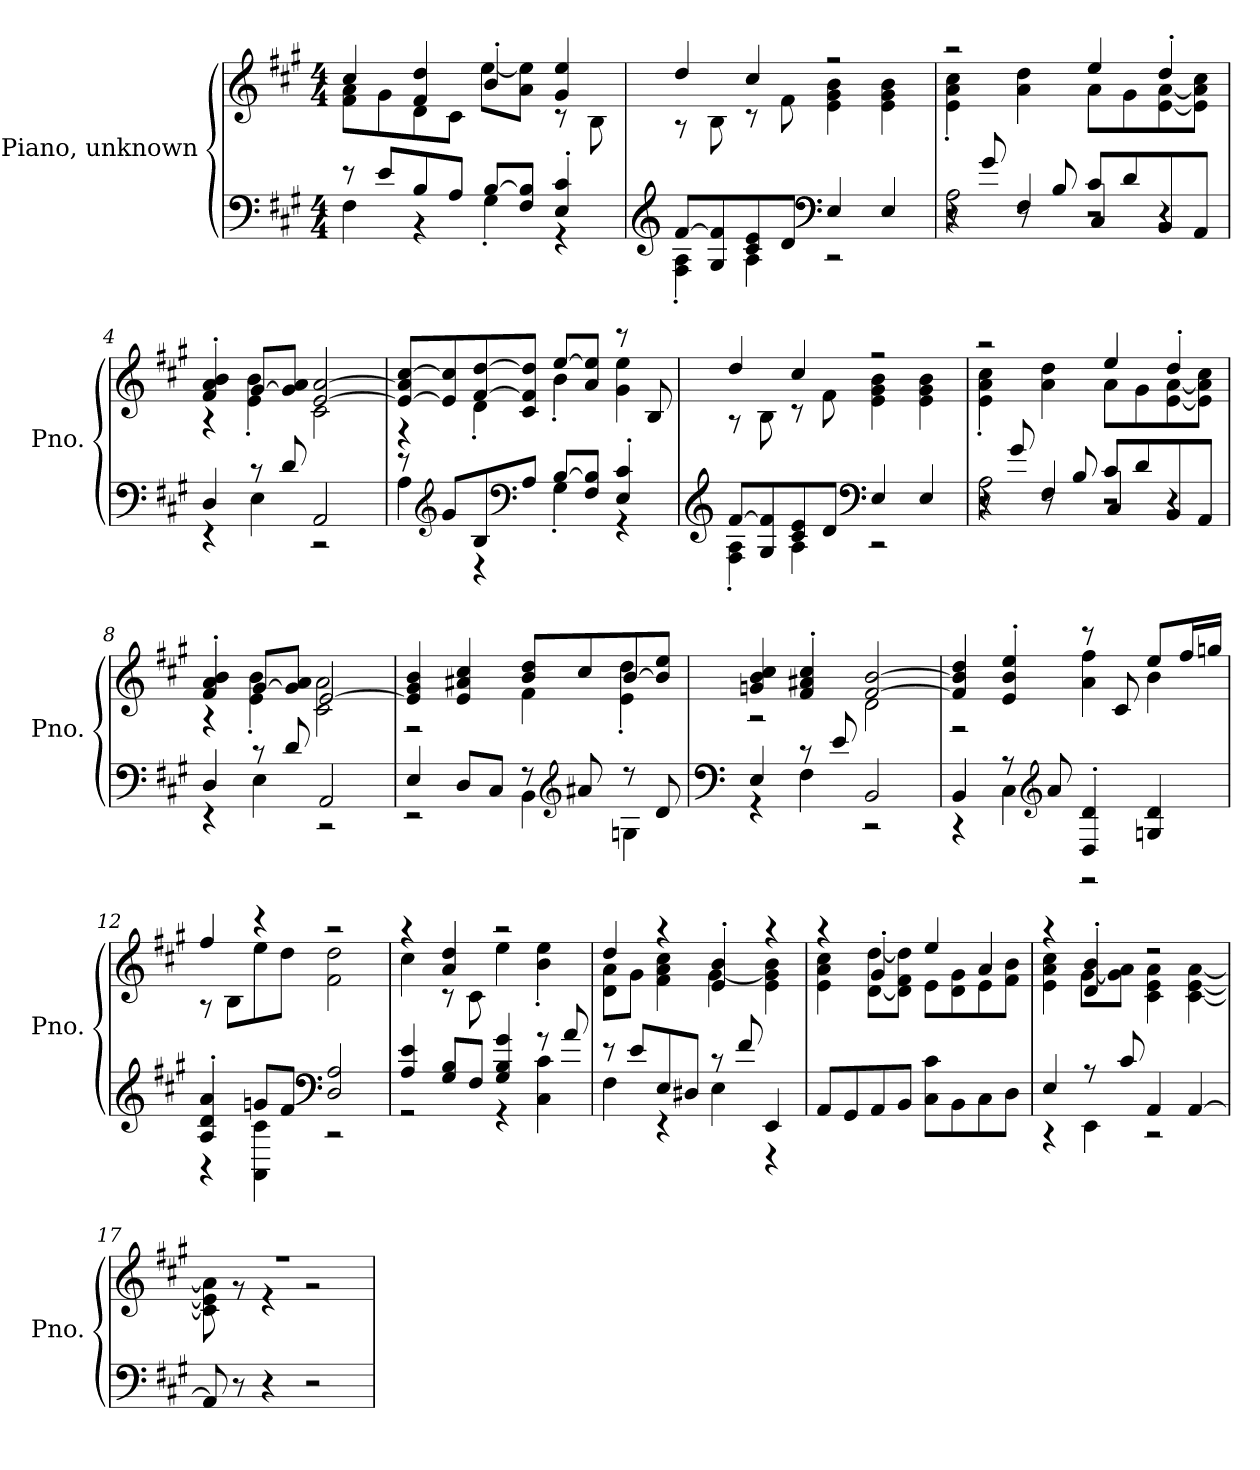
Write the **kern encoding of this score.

**kern	**kern
*part1	*part1
*staff2	*staff1
*I"Piano, unknown	*
*I'Pno.	*
*clefF4	*clefG2
*k[f#c#g#]	*k[f#c#g#]
*M4/4	*M4/4
*MM120	*MM120
=1	=1
*^	*^
8r	4F#\	4cc#/	8f#\ 8a\L
8e/L	.	.	8g#\
8B/	4r	4f#/ 4dd/	8d\
8A/J	.	.	8c#\J
[8B/L	4G#'\	4b'/	[8ee\L
8F#/ 8B/]J	.	.	8a\ 8ee\]J
4E/' 4c#/'	4r	4g#/ 4ee/	8r
.	.	.	8B\
=2	=2	=2	=2
*clefG2	*	*	*
[8f#/L	4F#\' 4A\'	4dd/	8r
8G#/ 8f#/]	.	.	8B\
8c#/ 8e/	4A\	4cc#/	8r
8d/J	.	.	8f#\
*clefF4	*	*	*
4E/	2r	2r	4e\ 4g#\ 4b\
4E/	.	.	4e\ 4g#\ 4b\
=3	=3	=3	=3
*	*^	*	*
8r	2A\	4r	2r	4e\' 4a\' 4cc#\'
8g#/	.	.	.	.
8r	.	4F#/	.	4a\ 4dd\
8B/	.	.	.	.
8c#/L	2r	4C#/	4ee/	8a\L
8d/	.	.	.	8g#\
8BB/	.	4r	4dd'/	[8e\ [8a\
8AA/J	.	.	.	8e\] 8a\] 8cc#\J
*	*v	*v	*	*
=4	=4	=4	=4
4D/	4r	4f#/' 4a/' 4b/'	4r
8r	4E\	[8g#/L	4e\' 4b\'
8d/	.	8g#/] 8a/J	.
2AA/	2r	[2e/ [2a/	2c#\
!!LO:LB:g=z	!!
=5	=5	=5	=5
8r	4A\	8e/_ 8a/] [8cc#/L	4r
*clefG2	*	*	*
8g#/L	.	8e/] 8cc#/]	.
8B/	4r	[8f#/ [8dd/	4d'\
*clefF4	*	*	*
8A/J	.	8c#/ 8f#/] 8dd/]J	.
[8B/L	4G#'\	[8ee/L	4b'\
8F#/ 8B/]J	.	8a/ 8ee/]J	.
4E/' 4c#/'	4r	8r	4g#\ 4ee\
.	.	8B/	.
=6	=6	=6	=6
*clefG2	*	*	*
[8f#/L	4F#\' 4A\'	4dd/	8r
8G#/ 8f#/]	.	.	8B\
8c#/ 8e/	4A\	4cc#/	8r
8d/J	.	.	8f#\
*clefF4	*	*	*
4E/	2r	2r	4e\ 4g#\ 4b\
4E/	.	.	4e\ 4g#\ 4b\
=7	=7	=7	=7
*	*^	*	*
8r	2A\	4r	2r	4e\' 4a\' 4cc#\'
8g#/	.	.	.	.
8r	.	4F#/	.	4a\ 4dd\
8B/	.	.	.	.
8c#/L	2r	4C#/	4ee/	8a\L
8d/	.	.	.	8g#\
8BB/	.	4r	4dd'/	[8e\ [8a\
8AA/J	.	.	.	8e\] 8a\] 8cc#\J
*	*v	*v	*	*
=8	=8	=8	=8
4D/	4r	4f#/' 4a/' 4b/'	4r
8r	4E\	[8g#/L	4e\' 4b\'
8d/	.	8g#/] 8a/J	.
2AA/	2r	[2e/	2c#\ 2a\
!!LO:LB:g=z	!!
=9	=9	=9	=9
4E/	2r	4e/] 4g#/ 4b/	2r
8D/L	.	4e/ 4a#X/ 4cc#/	.
8C#/J	.	.	.
8r	4BB\	8b/ 8dd/L	4f#\
*clefG2	*	*	*
8a#X/	.	8cc#/	.
8r	4Gn\	[8b/	4e\' 4dd\'
8d/	.	8b/] 8ee/J	.
=10	=10	=10	=10
*clefF4	*	*	*
4E/	4r	4gn/ 4b/ 4cc#/	2r
8r	4F#\	4f#/' 4a#X/' 4cc#/'	.
8e/	.	.	.
2BB/	2r	[2f#/ [2b/	2d\
=11	=11	=11	=11
4BB/	4r	4f#/] 4b/] 4dd/	2r
8r	4C#\	4e/' 4b/' 4ee/'	.
*clefG2	*	*	*
8a/	.	.	.
4D/' 4d/'	2r	8r	4a\ 4ff#\
.	.	8c#/	.
4Gn/ 4d/	.	8ee/L	4b\
.	.	16ff#/L	.
.	.	16ggn/JJ	.
=12	=12	=12	=12
4A/' 4d/' 4a/'	4r	4ff#/	8r
.	.	.	8B\L
8gn/L	4AA\ 4c#\	4r	8ee\
8f#/J	.	.	8dd\J
*clefF4	*	*	*
2D/ 2A/	2r	2r	2f#\ 2dd\
!!LO:LB:g=z	!!
=13	=13	=13	=13
4A/ 4e/	2r	4r	4cc#\
8G#/ 8B/L	.	4a/ 4dd/	8r
8F#/J	.	.	8c#\
4G#/ 4B/ 4g#/	4r	2r	4ee\
8r	4C#\ 4c#\	.	4b\' 4ee\'
8a/	.	.	.
=14	=14	=14	=14
8r	4F#\	4dd/	8d\ 8a\L
8e/L	.	.	8g#\J
8E/	4r	4r	4f#\ 4a\ 4cc#\
8D#X/J	.	.	.
8r	4E\	4e/' 4b/'	[4g#\
8f#/	.	.	.
4EE/	4r	4r	4e\ 4g#\] 4b\
*v	*v	*	*
=15	=15	=15
8AA/L	4r	4e\ 4a\ 4cc#\
8GG#/	.	.
8AA/	4g#'/	[8d\ [8dd\L
8BB/J	.	8d\] 8f#\ 8dd\]J
8C#\ 8c#\L	4ee/	8e\L
8BB\	.	8d\ 8g#\
8C#\	4a/	8e\
8D\J	.	8f#\ 8b\J
=16	=16	=16
*^	*	*
4E/	4r	4r	4e\ 4a\ 4cc#\
8r	4EE\	4d/' 4b/'	[8g#\L
8c#/	.	.	8g#\] 8a\J
4AA/	2r	2r	4c#\ 4e\ 4a\
[4AA/	.	.	[4c#\ [4e\ [4a\
*v	*v	*	*
=17	=17	=17
8AA/]	1r	8c#\] 8e\] 8a\]
8r	.	8r
4r	.	4r
2r	.	2r
*	*v	*v
=	=
*-	*-
